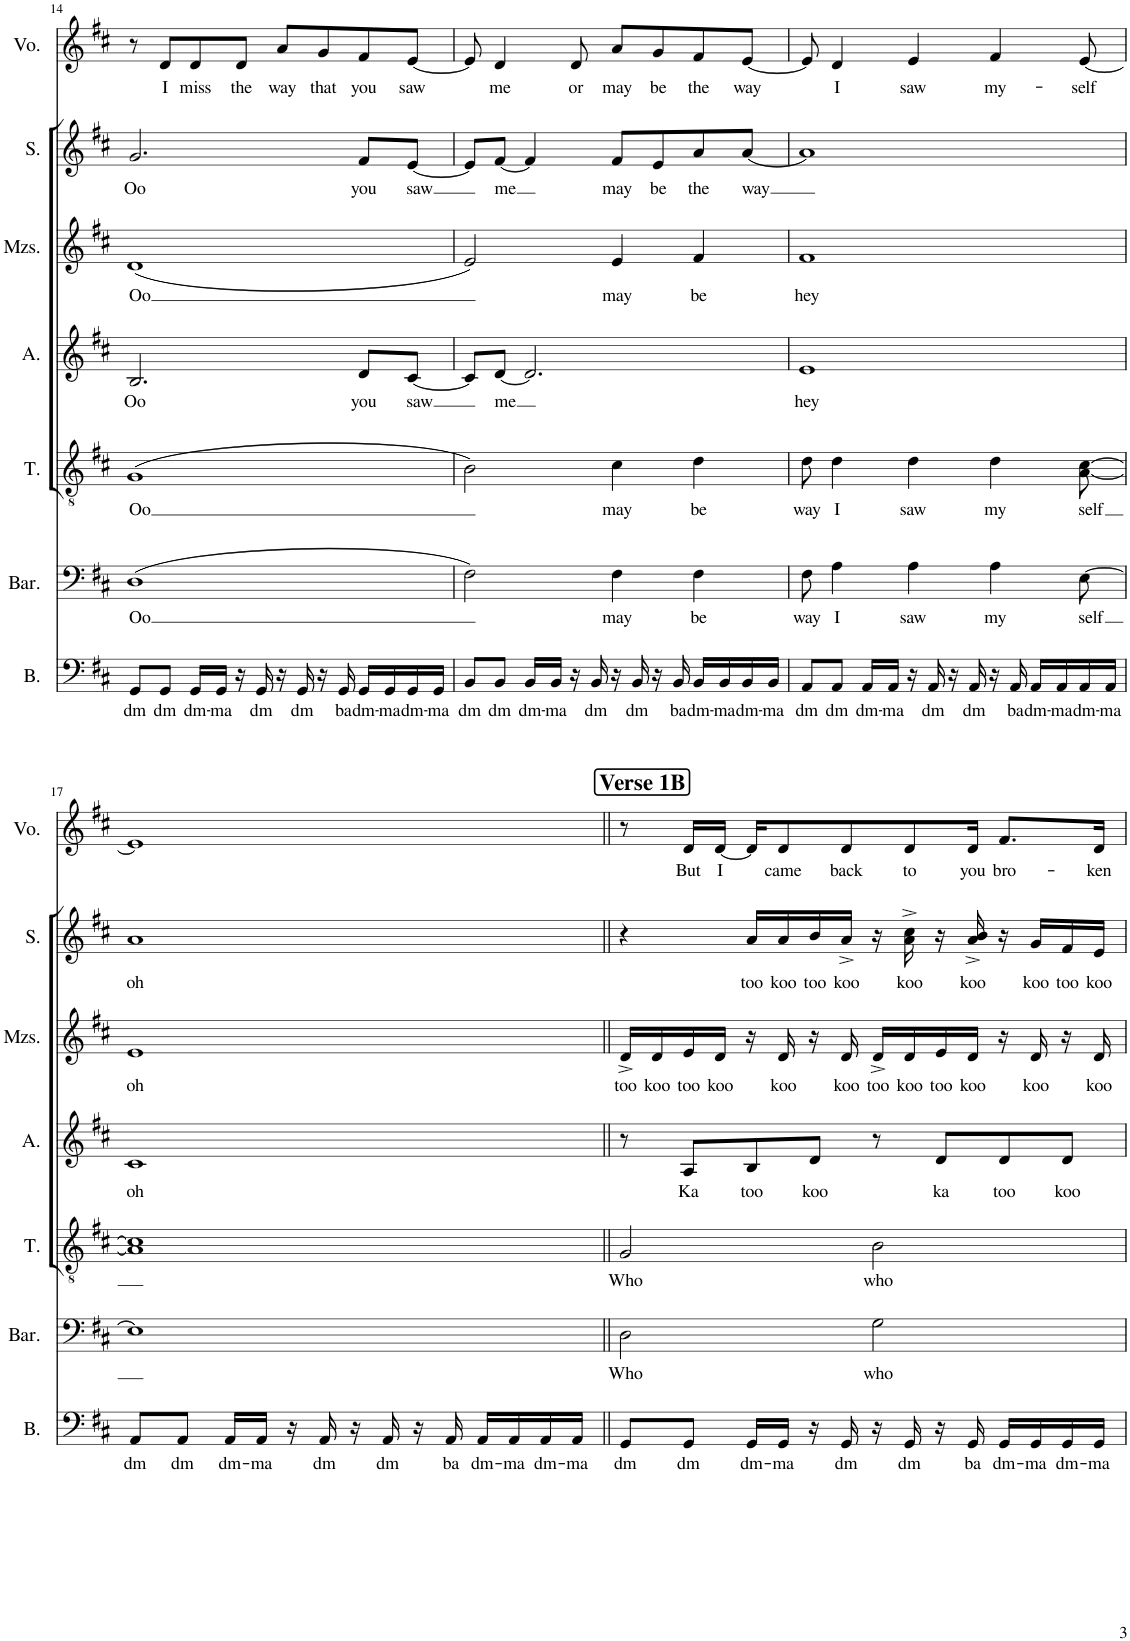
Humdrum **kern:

**kern	**text	**kern	**text	**kern	**text	**kern	**text	**kern	**text	**kern	**text	**kern	**text
*part7	*part7	*part6	*part6	*part5	*part5	*part4	*part4	*part3	*part3	*part2	*part2	*part1	*part1
*staff7	*staff7	*staff6	*staff6	*staff5	*staff5	*staff4	*staff4	*staff3	*staff3	*staff2	*staff2	*staff1	*staff1
*I"Bass	*	*I"Baritone	*	*I"Tenor	*	*I"Alto	*	*I"Mezzo-soprano	*	*I"Soprano	*	*I"Solo	*
*I'B.	*	*I'Bar.	*	*I'T.	*	*I'A.	*	*I'Mzs.	*	*I'S.	*	*	*
!!LO:PB:g=z
*clefF4	*	*clefF4	*	*clefGv2	*	*clefG2	*	*clefG2	*	*clefG2	*	*clefG2	*
*k[f#c#]	*	*k[f#c#]	*	*k[f#c#]	*	*k[f#c#]	*	*k[f#c#]	*	*k[f#c#]	*	*k[f#c#]	*
*M4/4	*	*M4/4	*	*M4/4	*	*M4/4	*	*M4/4	*	*M4/4	*	*M4/4	*
=14	=14	=14	=14	=14	=14	=14	=14	=14	=14	=14	=14	=14	=14
!	!LO:LY:b	!	!LO:LY:b	!	!LO:LY:b	!	!LO:LY:b	!	!LO:LY:b	!	!LO:LY:b	!	!
8GG/L	dm	(1D	Oo	(1G	Oo	2.B/	Oo	(1d	Oo	2.g/	Oo	8r	.
!	!LO:LY:b	!	!	!	!	!	!	!	!	!	!	!	!LO:LY:b
8GG/J	dm	.	.	.	.	.	.	.	.	.	.	8d/L	I
!	!LO:LY:b	!	!	!	!	!	!	!	!	!	!	!	!LO:LY:b
16GG/LL	dm-	.	.	.	.	.	.	.	.	.	.	8d/	miss
!	!LO:LY:b	!	!	!	!	!	!	!	!	!	!	!	!
16GG/JJ	-ma	.	.	.	.	.	.	.	.	.	.	.	.
!	!	!	!	!	!	!	!	!	!	!	!	!	!LO:LY:b
16r	.	.	.	.	.	.	.	.	.	.	.	8d/J	the
!	!LO:LY:b	!	!	!	!	!	!	!	!	!	!	!	!
16GG/	dm	.	.	.	.	.	.	.	.	.	.	.	.
!	!	!	!	!	!	!	!	!	!	!	!	!	!LO:LY:b
16r	.	.	.	.	.	.	.	.	.	.	.	8a/L	way
!	!LO:LY:b	!	!	!	!	!	!	!	!	!	!	!	!
16GG/	dm	.	.	.	.	.	.	.	.	.	.	.	.
!	!	!	!	!	!	!	!	!	!	!	!	!	!LO:LY:b
16r	.	.	.	.	.	.	.	.	.	.	.	8g/	that
!	!LO:LY:b	!	!	!	!	!	!	!	!	!	!	!	!
16GG/	ba	.	.	.	.	.	.	.	.	.	.	.	.
!	!LO:LY:b	!	!	!	!	!	!LO:LY:b	!	!	!	!LO:LY:b	!	!LO:LY:b
16GG/LL	dm-	.	.	.	.	8d/L	you	.	.	8f#/L	you	8f#/	you
!	!LO:LY:b	!	!	!	!	!	!	!	!	!	!	!	!
16GG/	-ma	.	.	.	.	.	.	.	.	.	.	.	.
!	!LO:LY:b	!	!	!	!	!	!LO:LY:b	!	!	!	!LO:LY:b	!	!LO:LY:b
16GG/	dm-	.	.	.	.	[8c#/J	saw	.	.	[8e/J	saw	[8e/J	saw
!	!LO:LY:b	!	!	!	!	!	!	!	!	!	!	!	!
16GG/JJ	-ma	.	.	.	.	.	.	.	.	.	.	.	.
=15	=15	=15	=15	=15	=15	=15	=15	=15	=15	=15	=15	=15	=15
!	!LO:LY:b	!	!	!	!	!	!	!	!	!	!	!	!
8BB/L	dm	2F#\)	.	2B\)	.	8c#/L]	.	2e/)	.	8e/L]	.	8e/]	.
!	!LO:LY:b	!	!	!	!	!	!LO:LY:b	!	!	!	!LO:LY:b	!	!LO:LY:b
8BB/J	dm	.	.	.	.	[8d/J	me	.	.	[8f#/J	me	4d/	me
!	!LO:LY:b	!	!	!	!	!	!	!	!	!	!	!	!
16BB/LL	dm-	.	.	.	.	2.d/]	.	.	.	4f#/]	.	.	.
!	!LO:LY:b	!	!	!	!	!	!	!	!	!	!	!	!
16BB/JJ	-ma	.	.	.	.	.	.	.	.	.	.	.	.
!	!	!	!	!	!	!	!	!	!	!	!	!	!LO:LY:b
16r	.	.	.	.	.	.	.	.	.	.	.	8d/	or
!	!LO:LY:b	!	!	!	!	!	!	!	!	!	!	!	!
16BB/	dm	.	.	.	.	.	.	.	.	.	.	.	.
!	!	!	!LO:LY:b	!	!LO:LY:b	!	!	!	!LO:LY:b	!	!LO:LY:b	!	!LO:LY:b
16r	.	4F#\	may	4c#\	may	.	.	4e/	may	8f#/L	may	8a/L	may
!	!LO:LY:b	!	!	!	!	!	!	!	!	!	!	!	!
16BB/	dm	.	.	.	.	.	.	.	.	.	.	.	.
!	!	!	!	!	!	!	!	!	!	!	!LO:LY:b	!	!LO:LY:b
16r	.	.	.	.	.	.	.	.	.	8e/	be	8g/	be
!	!LO:LY:b	!	!	!	!	!	!	!	!	!	!	!	!
16BB/	ba	.	.	.	.	.	.	.	.	.	.	.	.
!	!LO:LY:b	!	!LO:LY:b	!	!LO:LY:b	!	!	!	!LO:LY:b	!	!LO:LY:b	!	!LO:LY:b
16BB/LL	dm-	4F#\	be	4d\	be	.	.	4f#/	be	8a/	the	8f#/	the
!	!LO:LY:b	!	!	!	!	!	!	!	!	!	!	!	!
16BB/	-ma	.	.	.	.	.	.	.	.	.	.	.	.
!	!LO:LY:b	!	!	!	!	!	!	!	!	!	!LO:LY:b	!	!LO:LY:b
16BB/	dm-	.	.	.	.	.	.	.	.	[8a/J	-way	[8e/J	way
!	!LO:LY:b	!	!	!	!	!	!	!	!	!	!	!	!
16BB/JJ	-ma	.	.	.	.	.	.	.	.	.	.	.	.
=16	=16	=16	=16	=16	=16	=16	=16	=16	=16	=16	=16	=16	=16
!	!LO:LY:b	!	!LO:LY:b	!	!LO:LY:b	!	!LO:LY:b	!	!LO:LY:b	!	!	!	!
8AA/L	dm	8F#\	way	8d\	way	1e	hey	1f#	hey	1a]	.	8e/]	.
!	!LO:LY:b	!	!LO:LY:b	!	!LO:LY:b	!	!	!	!	!	!	!	!LO:LY:b
8AA/J	dm	4A\	I	4d\	I	.	.	.	.	.	.	4d/	I
!	!LO:LY:b	!	!	!	!	!	!	!	!	!	!	!	!
16AA/LL	dm-	.	.	.	.	.	.	.	.	.	.	.	.
!	!LO:LY:b	!	!	!	!	!	!	!	!	!	!	!	!
16AA/JJ	-ma	.	.	.	.	.	.	.	.	.	.	.	.
!	!	!	!LO:LY:b	!	!LO:LY:b	!	!	!	!	!	!	!	!LO:LY:b
16r	.	4A\	saw	4d\	saw	.	.	.	.	.	.	4e/	-saw
!	!LO:LY:b	!	!	!	!	!	!	!	!	!	!	!	!
16AA/	dm	.	.	.	.	.	.	.	.	.	.	.	.
16r	.	.	.	.	.	.	.	.	.	.	.	.	.
!	!LO:LY:b	!	!	!	!	!	!	!	!	!	!	!	!
16AA/	dm	.	.	.	.	.	.	.	.	.	.	.	.
!	!	!	!LO:LY:b	!	!LO:LY:b	!	!	!	!	!	!	!	!LO:LY:b
16r	.	4A\	my	4d\	my	.	.	.	.	.	.	4f#/	my-
!	!LO:LY:b	!	!	!	!	!	!	!	!	!	!	!	!
16AA/	ba	.	.	.	.	.	.	.	.	.	.	.	.
!	!LO:LY:b	!	!	!	!	!	!	!	!	!	!	!	!
16AA/LL	dm-	.	.	.	.	.	.	.	.	.	.	.	.
!	!LO:LY:b	!	!	!	!	!	!	!	!	!	!	!	!
16AA/	-ma	.	.	.	.	.	.	.	.	.	.	.	.
!	!LO:LY:b	!	!LO:LY:b	!	!LO:LY:b	!	!	!	!	!	!	!	!LO:LY:b
16AA/	dm-	[8E\	self	[8A\ [8c#\	self	.	.	.	.	.	.	[8e/	self
!	!LO:LY:b	!	!	!	!	!	!	!	!	!	!	!	!
16AA/JJ	-ma	.	.	.	.	.	.	.	.	.	.	.	.
!!LO:LB:g=z
=17	=17	=17	=17	=17	=17	=17	=17	=17	=17	=17	=17	=17	=17
!	!LO:LY:b	!	!	!	!	!	!LO:LY:b	!	!LO:LY:b	!	!LO:LY:b	!	!
8AA/L	dm	1E]	.	1A] 1c#]	.	1c#	oh	1e	oh	1a	oh	1e]	.
!	!LO:LY:b	!	!	!	!	!	!	!	!	!	!	!	!
8AA/J	dm	.	.	.	.	.	.	.	.	.	.	.	.
!	!LO:LY:b	!	!	!	!	!	!	!	!	!	!	!	!
16AA/LL	dm-	.	.	.	.	.	.	.	.	.	.	.	.
!	!LO:LY:b	!	!	!	!	!	!	!	!	!	!	!	!
16AA/JJ	-ma	.	.	.	.	.	.	.	.	.	.	.	.
16r	.	.	.	.	.	.	.	.	.	.	.	.	.
!	!LO:LY:b	!	!	!	!	!	!	!	!	!	!	!	!
16AA/	dm	.	.	.	.	.	.	.	.	.	.	.	.
16r	.	.	.	.	.	.	.	.	.	.	.	.	.
!	!LO:LY:b	!	!	!	!	!	!	!	!	!	!	!	!
16AA/	dm	.	.	.	.	.	.	.	.	.	.	.	.
16r	.	.	.	.	.	.	.	.	.	.	.	.	.
!	!LO:LY:b	!	!	!	!	!	!	!	!	!	!	!	!
16AA/	ba	.	.	.	.	.	.	.	.	.	.	.	.
!	!LO:LY:b	!	!	!	!	!	!	!	!	!	!	!	!
16AA/LL	dm-	.	.	.	.	.	.	.	.	.	.	.	.
!	!LO:LY:b	!	!	!	!	!	!	!	!	!	!	!	!
16AA/	-ma	.	.	.	.	.	.	.	.	.	.	.	.
!	!LO:LY:b	!	!	!	!	!	!	!	!	!	!	!	!
16AA/	dm-	.	.	.	.	.	.	.	.	.	.	.	.
!	!LO:LY:b	!	!	!	!	!	!	!	!	!	!	!	!
16AA/JJ	-ma	.	.	.	.	.	.	.	.	.	.	.	.
!!LO:REH:place=s1:a:B:cj:fs=14:t=Verse 1B
=18||	=18||	=18||	=18||	=18||	=18||	=18||	=18||	=18||	=18||	=18||	=18||	=18||	=18||
!	!LO:LY:b	!	!LO:LY:b	!	!LO:LY:b	!	!	!	!LO:LY:b	!	!	!	!
8GG/L	dm	2D\	Who	2G/	Who	8r	.	16d^/LL	too	4r	.	8r	.
!	!	!	!	!	!	!	!	!	!LO:LY:b	!	!	!	!
.	.	.	.	.	.	.	.	16d/	koo	.	.	.	.
!	!LO:LY:b	!	!	!	!	!	!LO:LY:b	!	!LO:LY:b	!	!	!	!LO:LY:b
8GG/J	dm	.	.	.	.	8A/L	Ka	16e/	too	.	.	16d/LL	But
!	!	!	!	!	!	!	!	!	!LO:LY:b	!	!	!	!LO:LY:b
.	.	.	.	.	.	.	.	16d/JJ	koo	.	.	[16d/JJ	I
!	!LO:LY:b	!	!	!	!	!	!LO:LY:b	!	!	!	!LO:LY:b	!	!
16GG/LL	dm-	.	.	.	.	8B/	too	16r	.	16a/LL	too	16d/KL]	.
!	!LO:LY:b	!	!	!	!	!	!	!	!LO:LY:b	!	!LO:LY:b	!	!LO:LY:b
16GG/JJ	-ma	.	.	.	.	.	.	16d/	koo	16a/	koo	8d/	came
!	!	!	!	!	!	!	!LO:LY:b	!	!	!	!LO:LY:b	!	!
16r	.	.	.	.	.	8d/J	koo	16r	.	16b/	too	.	.
!	!LO:LY:b	!	!	!	!	!	!	!	!LO:LY:b	!	!LO:LY:b	!	!LO:LY:b
16GG/	dm	.	.	.	.	.	.	16d/	koo	16a^/JJ	koo	8d/	back
!	!	!	!LO:LY:b	!	!LO:LY:b	!	!	!	!LO:LY:b	!	!	!	!
16r	.	2G\	who	2B\	who	8r	.	16d^/LL	too	16r	.	.	.
!	!LO:LY:b	!	!	!	!	!	!	!	!LO:LY:b	!	!LO:LY:b	!	!LO:LY:b
16GG/	dm	.	.	.	.	.	.	16d/	koo	16a\^ 16cc#\^	koo	8d/	to
!	!	!	!	!	!	!	!LO:LY:b	!	!LO:LY:b	!	!	!	!
16r	.	.	.	.	.	8d/L	ka	16e/	too	16r	.	.	.
!	!LO:LY:b	!	!	!	!	!	!	!	!LO:LY:b	!	!LO:LY:b	!	!LO:LY:b
16GG/	ba	.	.	.	.	.	.	16d/JJ	koo	16a/^ 16b/^	koo	16d/Jk	you
!	!LO:LY:b	!	!	!	!	!	!LO:LY:b	!	!	!	!	!	!LO:LY:b
16GG/LL	dm-	.	.	.	.	8d/	too	16r	.	16r	.	8.f#/L	bro-
!	!LO:LY:b	!	!	!	!	!	!	!	!LO:LY:b	!	!LO:LY:b	!	!
16GG/	-ma	.	.	.	.	.	.	16d/	koo	16g/LL	koo	.	.
!	!LO:LY:b	!	!	!	!	!	!LO:LY:b	!	!	!	!LO:LY:b	!	!
16GG/	dm-	.	.	.	.	8d/J	koo	16r	.	16f#/	too	.	.
!	!LO:LY:b	!	!	!	!	!	!	!	!LO:LY:b	!	!LO:LY:b	!	!LO:LY:b
16GG/JJ	-ma	.	.	.	.	.	.	16d/	koo	16e/JJ	koo	16d/Jk	-ken
=	=	=	=	=	=	=	=	=	=	=	=	=	=
*-	*-	*-	*-	*-	*-	*-	*-	*-	*-	*-	*-	*-	*-
